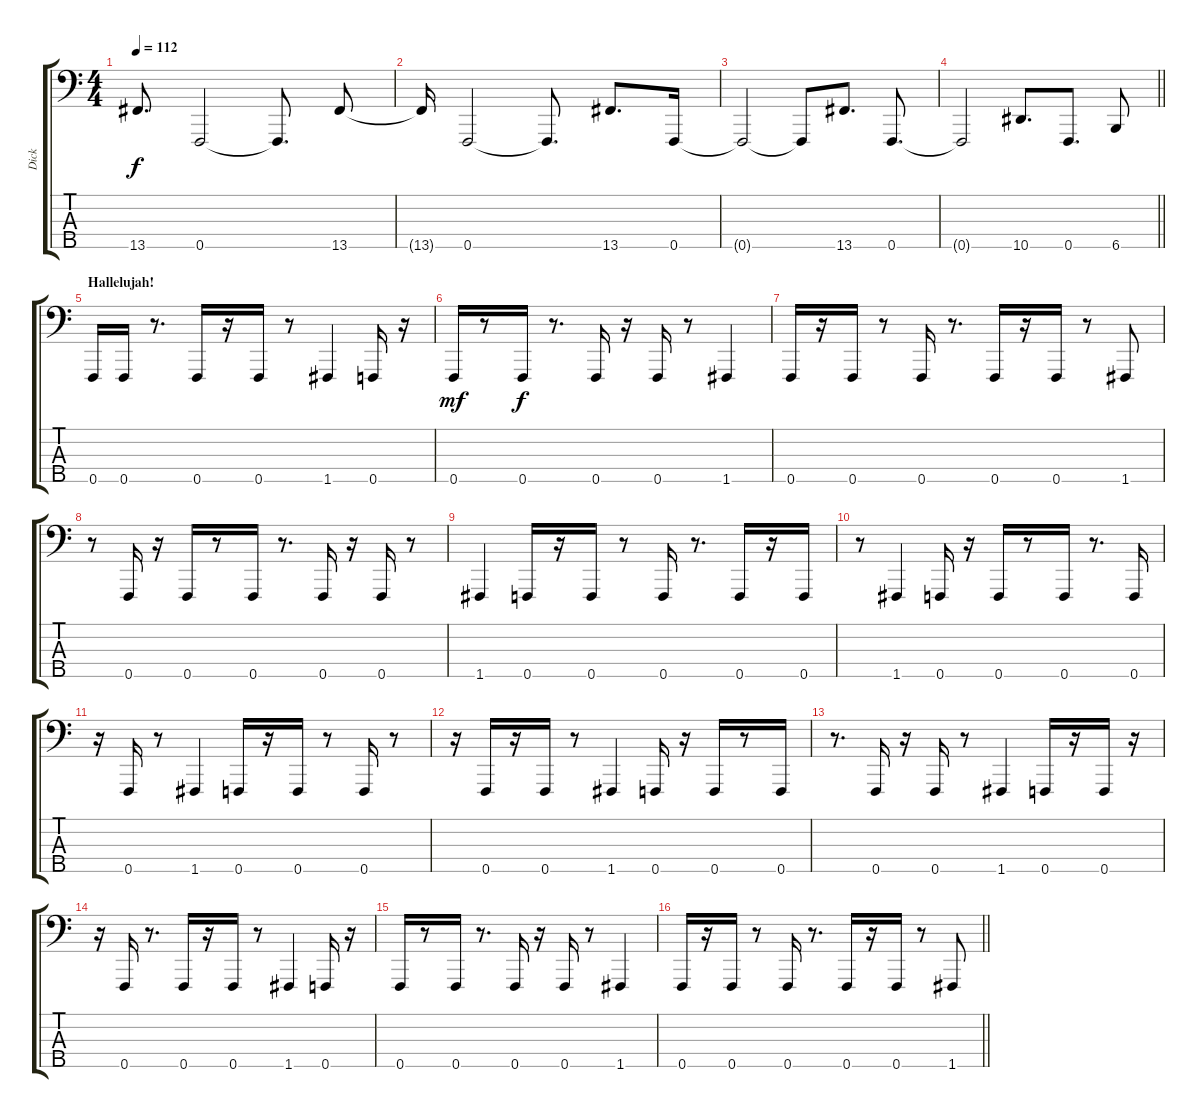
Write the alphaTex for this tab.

\track ("Dick" "Dick") {instrument electricbasspick}
\staff {score tabs}
\tuning (Db2 Ab1 Eb1 Bb0 F0) {hide}
\ts (4 4)
\tempo 112
\clef f4
\ks c
13.5.8{d dy f} 0.5.2 0.5{t}.8{d} 13.5.8 |
13.5{t}.16 0.5.2 0.5{t}.8{d} 13.5.8{d} 0.5.16 |
0.5{t}.2 0.5{t}.8 13.5.8{d} 0.5.8{d} |
\barLineRight lightlight
0.5{t}.2 10.5.8{d} 0.5.8{d} 6.5.8 |
\section ("" "Hallelujah!")
0.5.16 0.5.16 r.8{d} 0.5.16 r.16 0.5.16 r.8 1.5.4 0.5.16 r.16 |
0.5.16{dy mf} r.8 0.5.16{dy f} r.8{d} 0.5.16 r.16 0.5.16 r.8 1.5.4 |
0.5.16 r.16 0.5.16 r.8 0.5.16 r.8{d} 0.5.16 r.16 0.5.16 r.8 1.5.8 |
r.8 0.5.16 r.16 0.5.16 r.8 0.5.16 r.8{d} 0.5.16 r.16 0.5.16 r.8 |
1.5.4 0.5.16 r.16 0.5.16 r.8 0.5.16 r.8{d} 0.5.16 r.16 0.5.16 |
r.8 1.5.4 0.5.16 r.16 0.5.16 r.8 0.5.16 r.8{d} 0.5.16 |
r.16 0.5.16 r.8 1.5.4 0.5.16 r.16 0.5.16 r.8 0.5.16 r.8 |
r.16 0.5.16 r.16 0.5.16 r.8 1.5.4 0.5.16 r.16 0.5.16 r.8 0.5.16 |
r.8{d} 0.5.16 r.16 0.5.16 r.8 1.5.4 0.5.16 r.16 0.5.16 r.16 |
r.16 0.5.16 r.8{d} 0.5.16 r.16 0.5.16 r.8 1.5.4 0.5.16 r.16 |
0.5.16 r.8 0.5.16 r.8{d} 0.5.16 r.16 0.5.16 r.8 1.5.4 |
\barLineRight lightlight
0.5.16 r.16 0.5.16 r.8 0.5.16 r.8{d} 0.5.16 r.16 0.5.16 r.8 1.5.8
